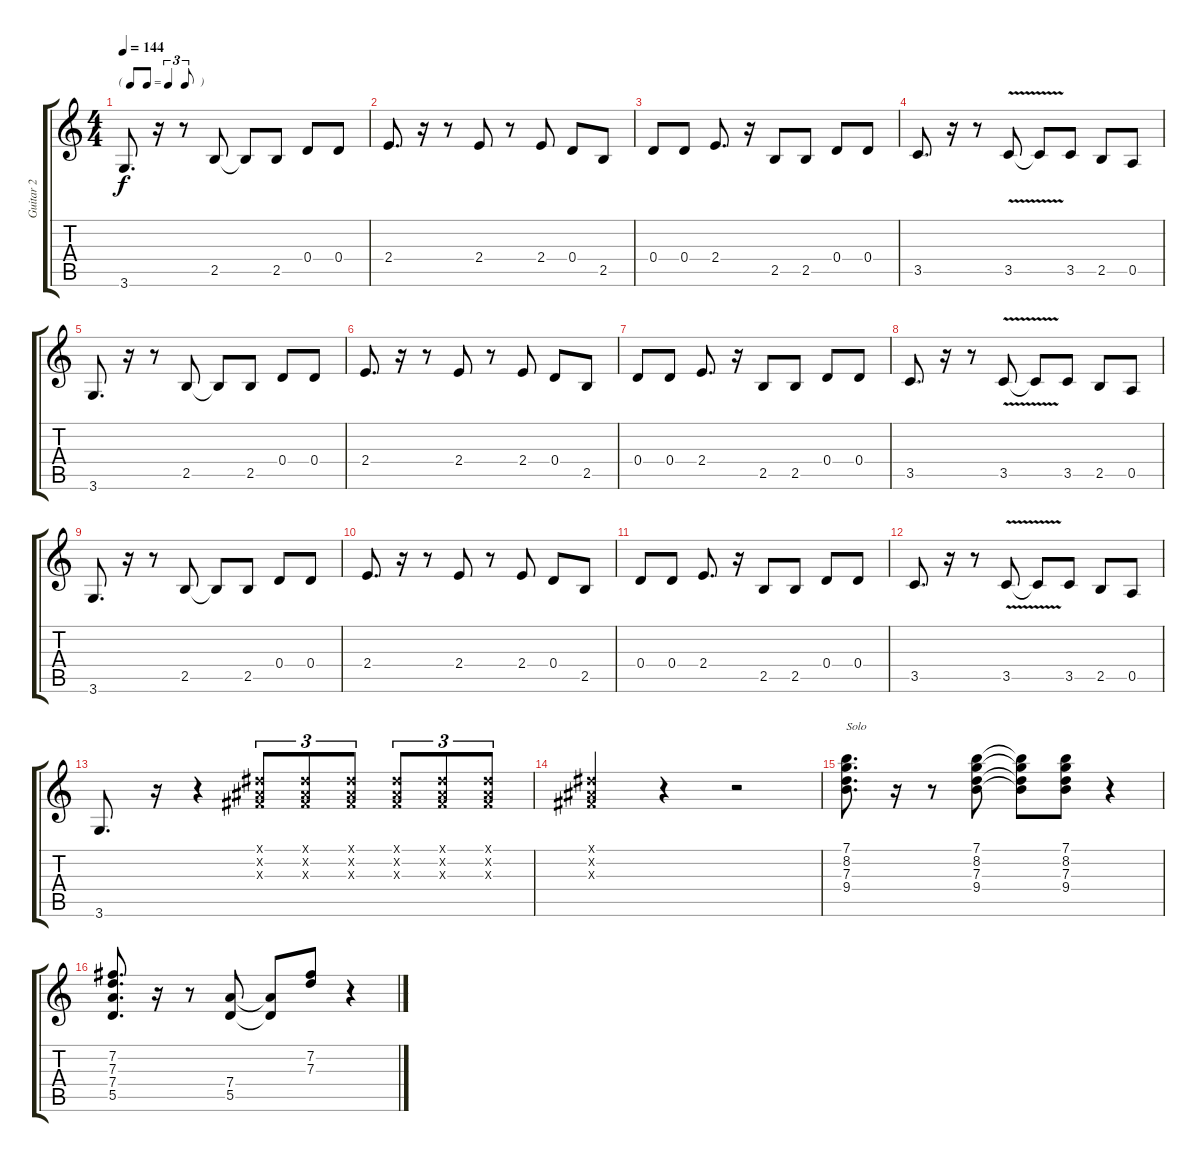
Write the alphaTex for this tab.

\track ("Guitar 2" "Guitar 2") {instrument electricguitarclean}
\staff {score tabs}
\tuning (E4 B3 G3 D3 A2 E2) {hide}
\ts (4 4)
\tf triplet8th
\tempo 144
\clef g2
\ks c
3.6.8{d dy f} r.16 r.8 2.5.8 2.5{t}.8 2.5.8 0.4.8 0.4.8 |
2.4.8{d} r.16 r.8 2.4.8 r.8 2.4.8 0.4.8 2.5.8 |
0.4.8 0.4.8 2.4.8{d} r.16 2.5.8 2.5.8 0.4.8 0.4.8 |
3.5.8{d} r.16 r.8 3.5{v}.8 3.5{t}.8 3.5.8 2.5.8 0.5.8 |
3.6.8{d} r.16 r.8 2.5.8 2.5{t}.8 2.5.8 0.4.8 0.4.8 |
2.4.8{d} r.16 r.8 2.4.8 r.8 2.4.8 0.4.8 2.5.8 |
0.4.8 0.4.8 2.4.8{d} r.16 2.5.8 2.5.8 0.4.8 0.4.8 |
3.5.8{d} r.16 r.8 3.5{v}.8 3.5{t}.8 3.5.8 2.5.8 0.5.8 |
3.6.8{d} r.16 r.8 2.5.8 2.5{t}.8 2.5.8 0.4.8 0.4.8 |
2.4.8{d} r.16 r.8 2.4.8 r.8 2.4.8 0.4.8 2.5.8 |
0.4.8 0.4.8 2.4.8{d} r.16 2.5.8 2.5.8 0.4.8 0.4.8 |
3.5.8{d} r.16 r.8 3.5{v}.8 3.5{t}.8 3.5.8 2.5.8 0.5.8 |
3.6.8{d} r.16 r.4 (-1.1{x} -1.2{x} -1.3{x}).8{tu (3 2)} (-1.1{x} -1.2{x} -1.3{x}).8{tu (3 2)} (-1.1{x} -1.2{x} -1.3{x}).8{tu (3 2)} (-1.1{x} -1.2{x} -1.3{x}).8{tu (3 2)} (-1.1{x} -1.2{x} -1.3{x}).8{tu (3 2)} (-1.1{x} -1.2{x} -1.3{x}).8{tu (3 2)} |
(-1.1{x} -1.2{x} -1.3{x}).4 r.4 r.2 |
(7.1 8.2 7.3 9.4).8{d txt "Solo"} r.16 r.8 (7.1 8.2 7.3 9.4).8 (7.1{t} 8.2{t} 7.3{t} 9.4{t}).8 (7.1 8.2 7.3 9.4).8 r.4 |
(7.2 7.3 7.4 5.5).8{d} r.16 r.8 (7.4 5.5).8 (7.4{t} 5.5{t}).8 (7.2 7.3).8 r.4
